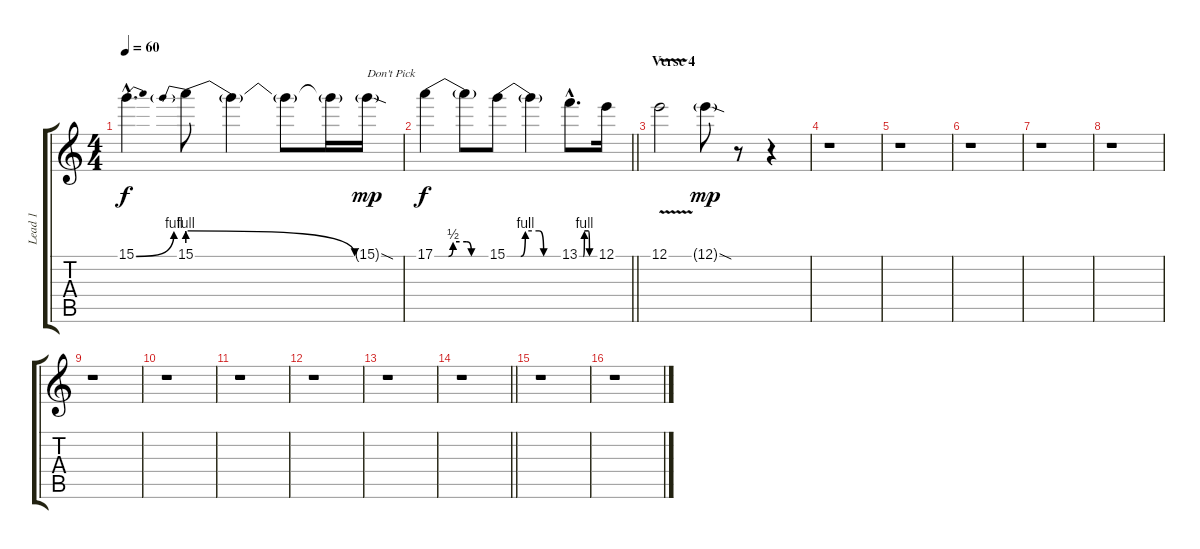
\track ("Lead 1" "Lead 1") {instrument distortionguitar}
\staff {score tabs}
\tuning (E4 B3 G3 D3 A2 D2) {hide}
\ts (4 4)
\tempo 60
\clef g2
\ks c
15.1{be (bend 0 0 60 4) hac}.4{d dy f} 15.1{be (prebendrelease 0 4 60 0)}.8 15.1{t}.4 15.1{t}.8 15.1{t}.16 15.1{sod g}.16{txt "Don't Pick" dy mp} |
\barLineRight lightlight
17.1{be (custom 0 0 15 0 20 2 35 2 40 0 60 0)}.4{dy f} 17.1{t}.8 15.1{be (custom 0 0 15 0 20 4 35 4 40 0 60 0)}.8 15.1{t}.4 13.1{be (custom 0 0 15 0 20 4 35 4 40 0 60 0) hac}.8{d} 12.1.16 |
\section ("" "Verse 4")
12.1{v}.2 12.1{sod g}.8{dy mp} r.8 r.4 |
r.1 |
r.1 |
r.1 |
r.1 |
r.1 |
r.1 |
r.1 |
r.1 |
r.1 |
r.1 |
\barLineRight lightlight
r.1 |
r.1 |
r.1
